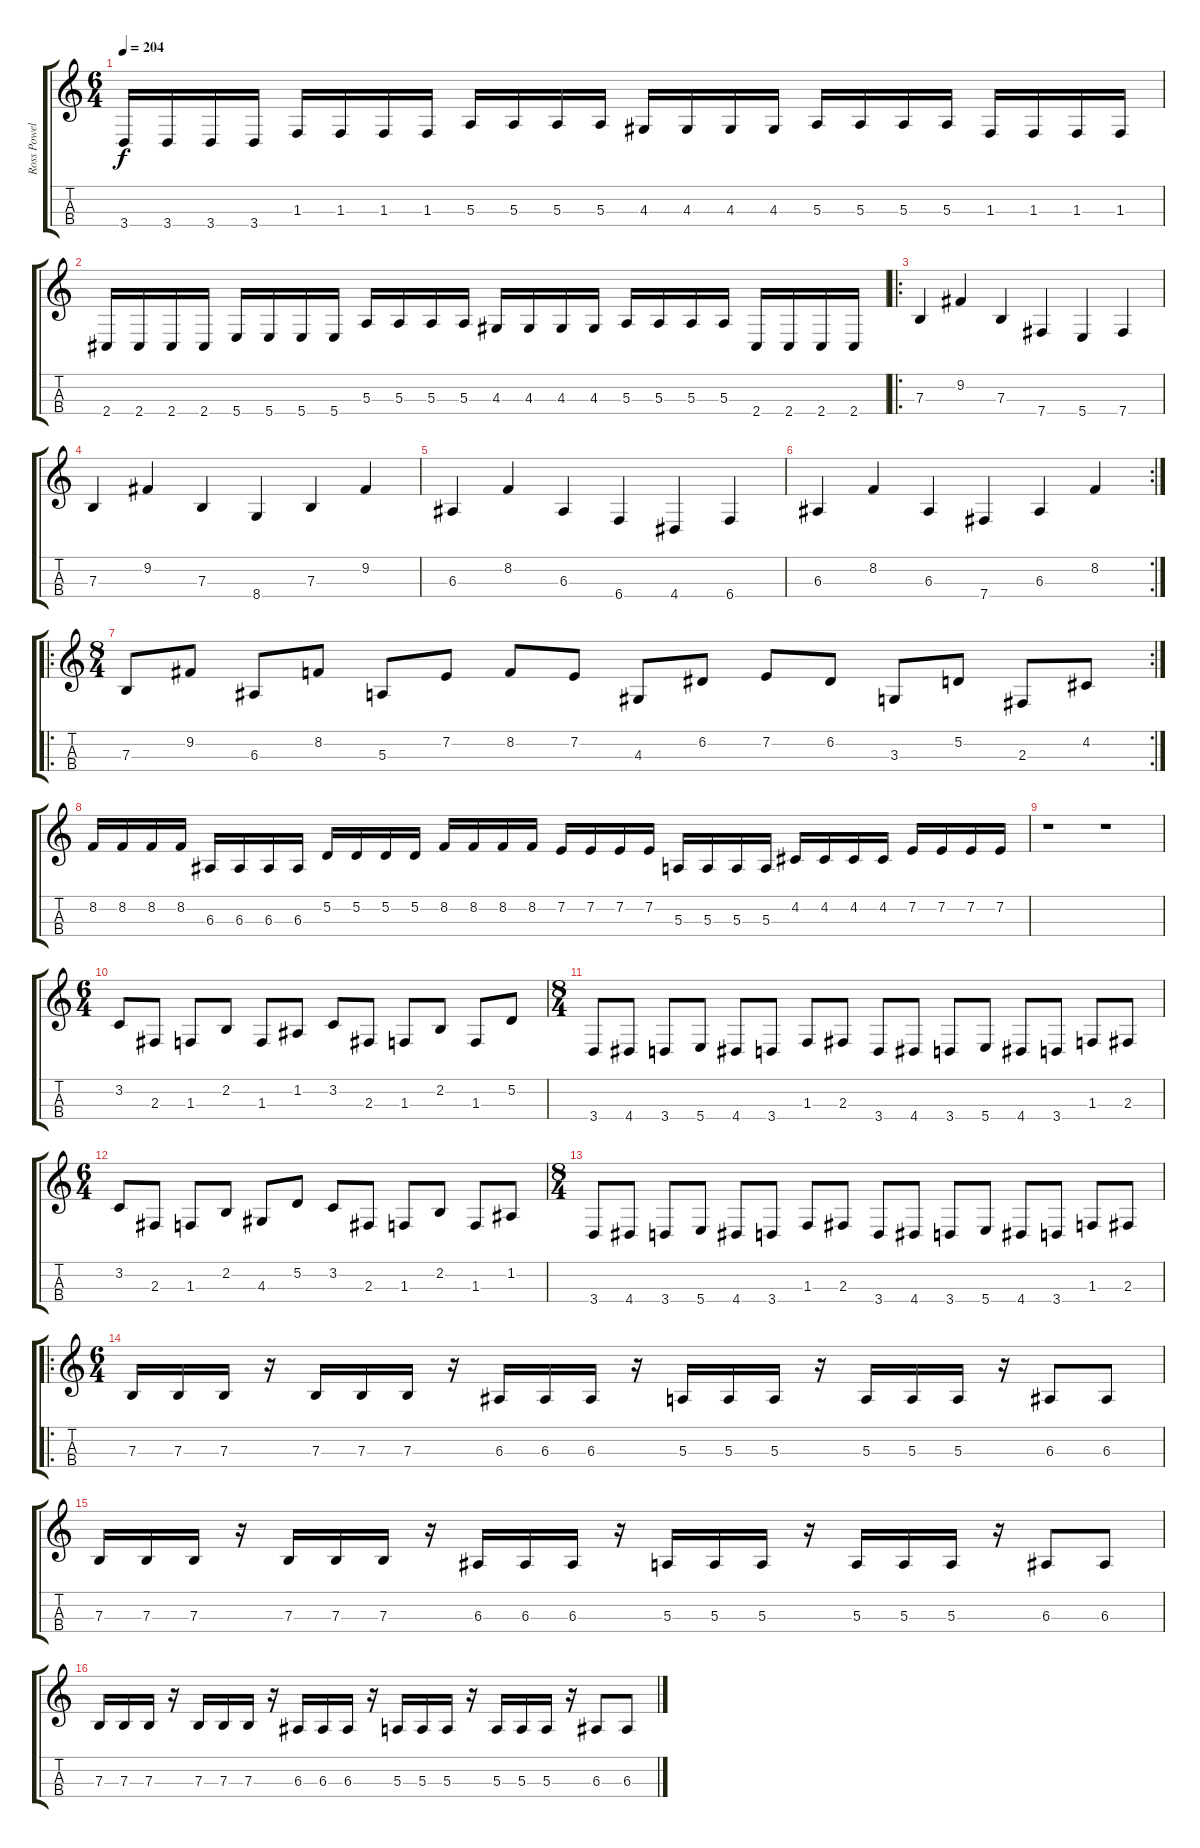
\track ("Ross Powell" "Ross Powel") {instrument electricbasspick}
\staff {score tabs}
\tuning (D3 A2 E2 B1) {hide}
\ts (6 4)
\tempo 204
\clef g2
\ks c
3.4.16{dy f} 3.4.16 3.4.16 3.4.16 1.3.16 1.3.16 1.3.16 1.3.16 5.3.16 5.3.16 5.3.16 5.3.16 4.3.16 4.3.16 4.3.16 4.3.16 5.3.16 5.3.16 5.3.16 5.3.16 1.3.16 1.3.16 1.3.16 1.3.16 |
2.4.16 2.4.16 2.4.16 2.4.16 5.4.16 5.4.16 5.4.16 5.4.16 5.3.16 5.3.16 5.3.16 5.3.16 4.3.16 4.3.16 4.3.16 4.3.16 5.3.16 5.3.16 5.3.16 5.3.16 2.4.16 2.4.16 2.4.16 2.4.16 |
\ro
7.3.4 9.2.4 7.3.4 7.4.4 5.4.4 7.4.4 |
7.3.4 9.2.4 7.3.4 8.4.4 7.3.4 9.2.4 |
6.3.4 8.2.4 6.3.4 6.4.4 4.4.4 6.4.4 |
\rc 2
6.3.4 8.2.4 6.3.4 7.4.4 6.3.4 8.2.4 |
\ro
\rc 2
\ts (8 4)
7.3.8 9.2.8 6.3.8 8.2.8 5.3.8 7.2.8 8.2.8 7.2.8 4.3.8 6.2.8 7.2.8 6.2.8 3.3.8 5.2.8 2.3.8 4.2.8 |
8.2.16 8.2.16 8.2.16 8.2.16 6.3.16 6.3.16 6.3.16 6.3.16 5.2.16 5.2.16 5.2.16 5.2.16 8.2.16 8.2.16 8.2.16 8.2.16 7.2.16 7.2.16 7.2.16 7.2.16 5.3.16 5.3.16 5.3.16 5.3.16 4.2.16 4.2.16 4.2.16 4.2.16 7.2.16 7.2.16 7.2.16 7.2.16 |
r.1 r.1 |
\ts (6 4)
3.2.8 2.3.8 1.3.8 2.2.8 1.3.8 1.2.8 3.2.8 2.3.8 1.3.8 2.2.8 1.3.8 5.2.8 |
\ts (8 4)
3.4.8 4.4.8 3.4.8 5.4.8 4.4.8 3.4.8 1.3.8 2.3.8 3.4.8 4.4.8 3.4.8 5.4.8 4.4.8 3.4.8 1.3.8 2.3.8 |
\ts (6 4)
3.2.8 2.3.8 1.3.8 2.2.8 4.3.8 5.2.8 3.2.8 2.3.8 1.3.8 2.2.8 1.3.8 1.2.8 |
\ts (8 4)
3.4.8 4.4.8 3.4.8 5.4.8 4.4.8 3.4.8 1.3.8 2.3.8 3.4.8 4.4.8 3.4.8 5.4.8 4.4.8 3.4.8 1.3.8 2.3.8 |
\ro
\ts (6 4)
7.3.16 7.3.16 7.3.16 r.16 7.3.16 7.3.16 7.3.16 r.16 6.3.16 6.3.16 6.3.16 r.16 5.3.16 5.3.16 5.3.16 r.16 5.3.16 5.3.16 5.3.16 r.16 6.3.8 6.3.8 |
7.3.16 7.3.16 7.3.16 r.16 7.3.16 7.3.16 7.3.16 r.16 6.3.16 6.3.16 6.3.16 r.16 5.3.16 5.3.16 5.3.16 r.16 5.3.16 5.3.16 5.3.16 r.16 6.3.8 6.3.8 |
7.3.16 7.3.16 7.3.16 r.16 7.3.16 7.3.16 7.3.16 r.16 6.3.16 6.3.16 6.3.16 r.16 5.3.16 5.3.16 5.3.16 r.16 5.3.16 5.3.16 5.3.16 r.16 6.3.8 6.3.8
